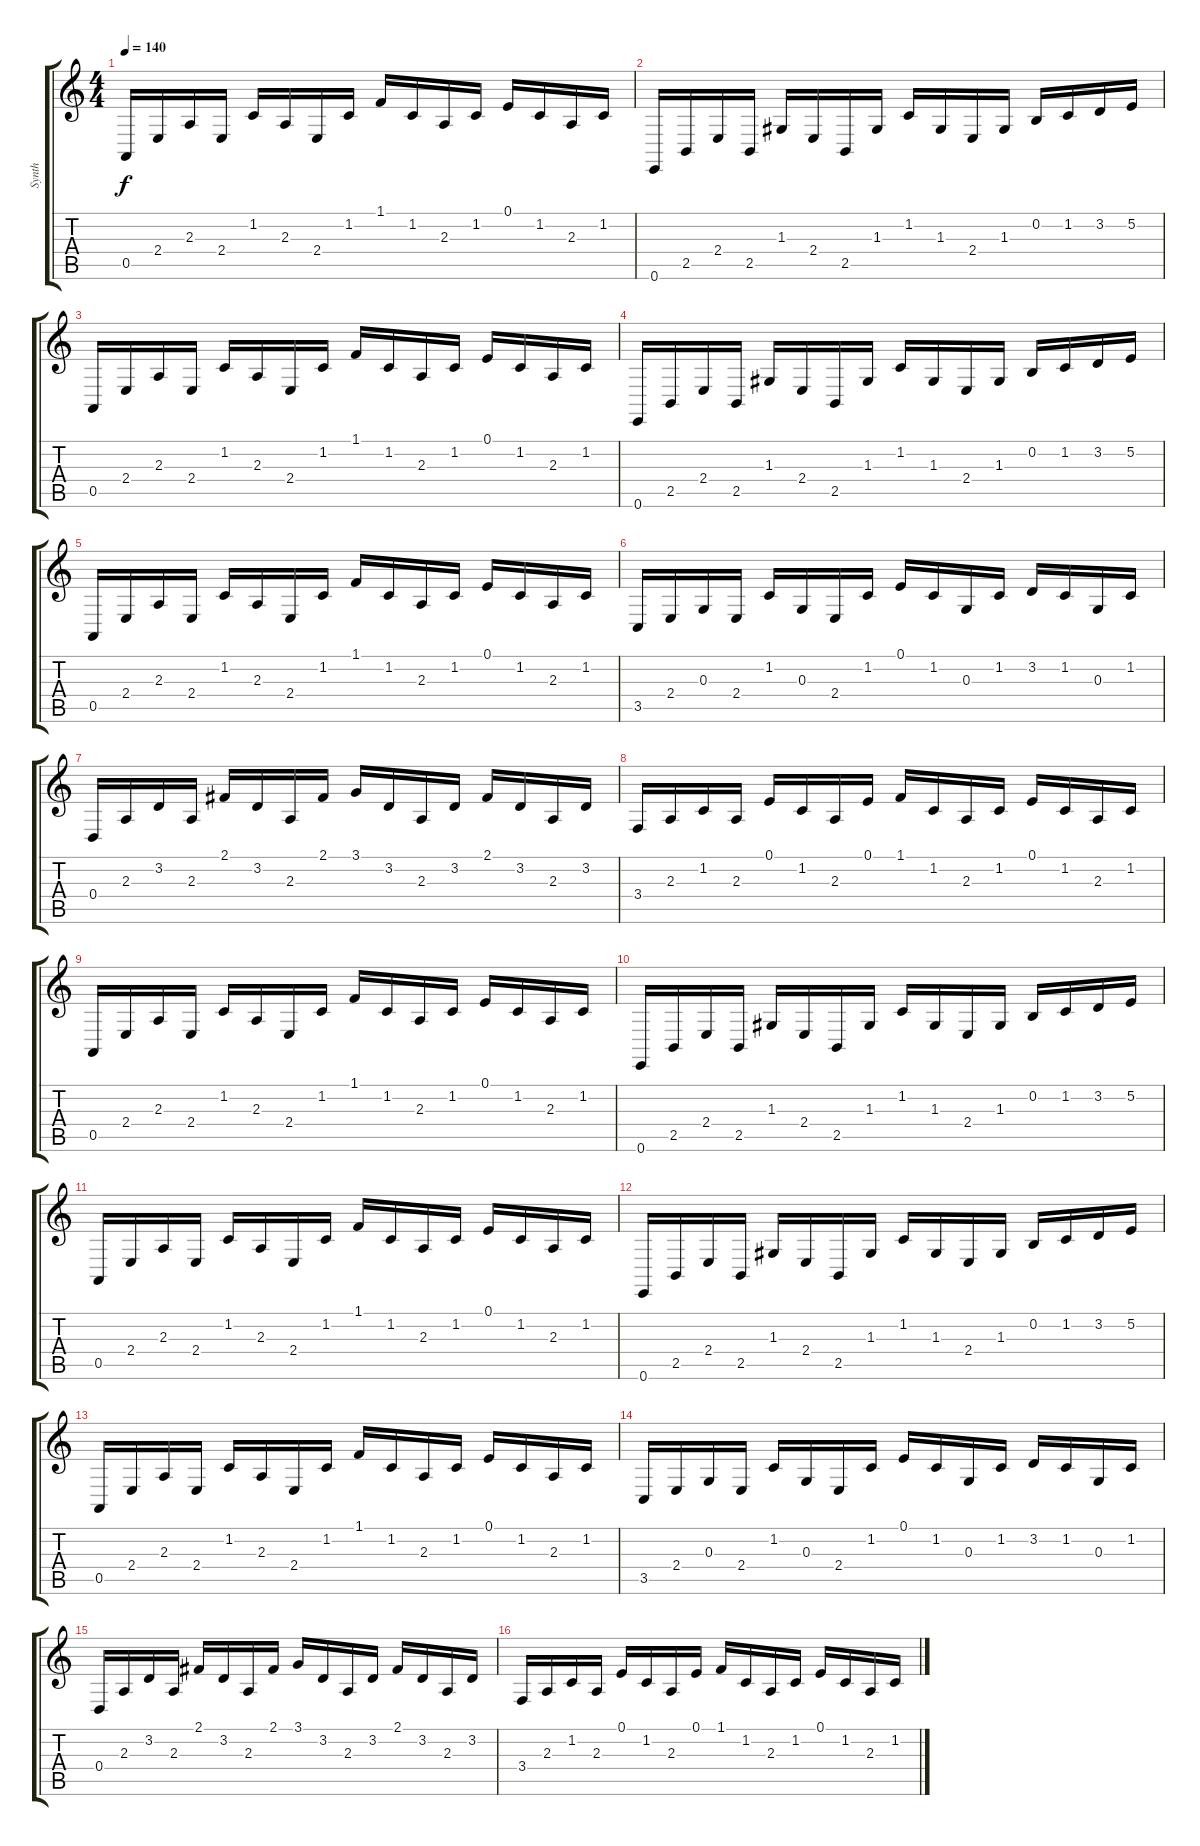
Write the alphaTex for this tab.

\track ("Synth" "Synth") {instrument lead2sawtooth}
\staff {score tabs}
\tuning (E4 B3 G3 D3 A2 E2) {hide}
\ts (4 4)
\tempo 140
\clef g2
\ks c
0.5.16{dy f} 2.4.16 2.3.16 2.4.16 1.2.16 2.3.16 2.4.16 1.2.16 1.1.16 1.2.16 2.3.16 1.2.16 0.1.16 1.2.16 2.3.16 1.2.16 |
0.6.16 2.5.16 2.4.16 2.5.16 1.3.16 2.4.16 2.5.16 1.3.16 1.2.16 1.3.16 2.4.16 1.3.16 0.2.16 1.2.16 3.2.16 5.2.16 |
0.5.16 2.4.16 2.3.16 2.4.16 1.2.16 2.3.16 2.4.16 1.2.16 1.1.16 1.2.16 2.3.16 1.2.16 0.1.16 1.2.16 2.3.16 1.2.16 |
0.6.16 2.5.16 2.4.16 2.5.16 1.3.16 2.4.16 2.5.16 1.3.16 1.2.16 1.3.16 2.4.16 1.3.16 0.2.16 1.2.16 3.2.16 5.2.16 |
0.5.16 2.4.16 2.3.16 2.4.16 1.2.16 2.3.16 2.4.16 1.2.16 1.1.16 1.2.16 2.3.16 1.2.16 0.1.16 1.2.16 2.3.16 1.2.16 |
3.5.16 2.4.16 0.3.16 2.4.16 1.2.16 0.3.16 2.4.16 1.2.16 0.1.16 1.2.16 0.3.16 1.2.16 3.2.16 1.2.16 0.3.16 1.2.16 |
0.4.16 2.3.16 3.2.16 2.3.16 2.1.16 3.2.16 2.3.16 2.1.16 3.1.16 3.2.16 2.3.16 3.2.16 2.1.16 3.2.16 2.3.16 3.2.16 |
3.4.16 2.3.16 1.2.16 2.3.16 0.1.16 1.2.16 2.3.16 0.1.16 1.1.16 1.2.16 2.3.16 1.2.16 0.1.16 1.2.16 2.3.16 1.2.16 |
0.5.16 2.4.16 2.3.16 2.4.16 1.2.16 2.3.16 2.4.16 1.2.16 1.1.16 1.2.16 2.3.16 1.2.16 0.1.16 1.2.16 2.3.16 1.2.16 |
0.6.16 2.5.16 2.4.16 2.5.16 1.3.16 2.4.16 2.5.16 1.3.16 1.2.16 1.3.16 2.4.16 1.3.16 0.2.16 1.2.16 3.2.16 5.2.16 |
0.5.16 2.4.16 2.3.16 2.4.16 1.2.16 2.3.16 2.4.16 1.2.16 1.1.16 1.2.16 2.3.16 1.2.16 0.1.16 1.2.16 2.3.16 1.2.16 |
0.6.16 2.5.16 2.4.16 2.5.16 1.3.16 2.4.16 2.5.16 1.3.16 1.2.16 1.3.16 2.4.16 1.3.16 0.2.16 1.2.16 3.2.16 5.2.16 |
0.5.16 2.4.16 2.3.16 2.4.16 1.2.16 2.3.16 2.4.16 1.2.16 1.1.16 1.2.16 2.3.16 1.2.16 0.1.16 1.2.16 2.3.16 1.2.16 |
3.5.16 2.4.16 0.3.16 2.4.16 1.2.16 0.3.16 2.4.16 1.2.16 0.1.16 1.2.16 0.3.16 1.2.16 3.2.16 1.2.16 0.3.16 1.2.16 |
0.4.16 2.3.16 3.2.16 2.3.16 2.1.16 3.2.16 2.3.16 2.1.16 3.1.16 3.2.16 2.3.16 3.2.16 2.1.16 3.2.16 2.3.16 3.2.16 |
3.4.16 2.3.16 1.2.16 2.3.16 0.1.16 1.2.16 2.3.16 0.1.16 1.1.16 1.2.16 2.3.16 1.2.16 0.1.16 1.2.16 2.3.16 1.2.16
